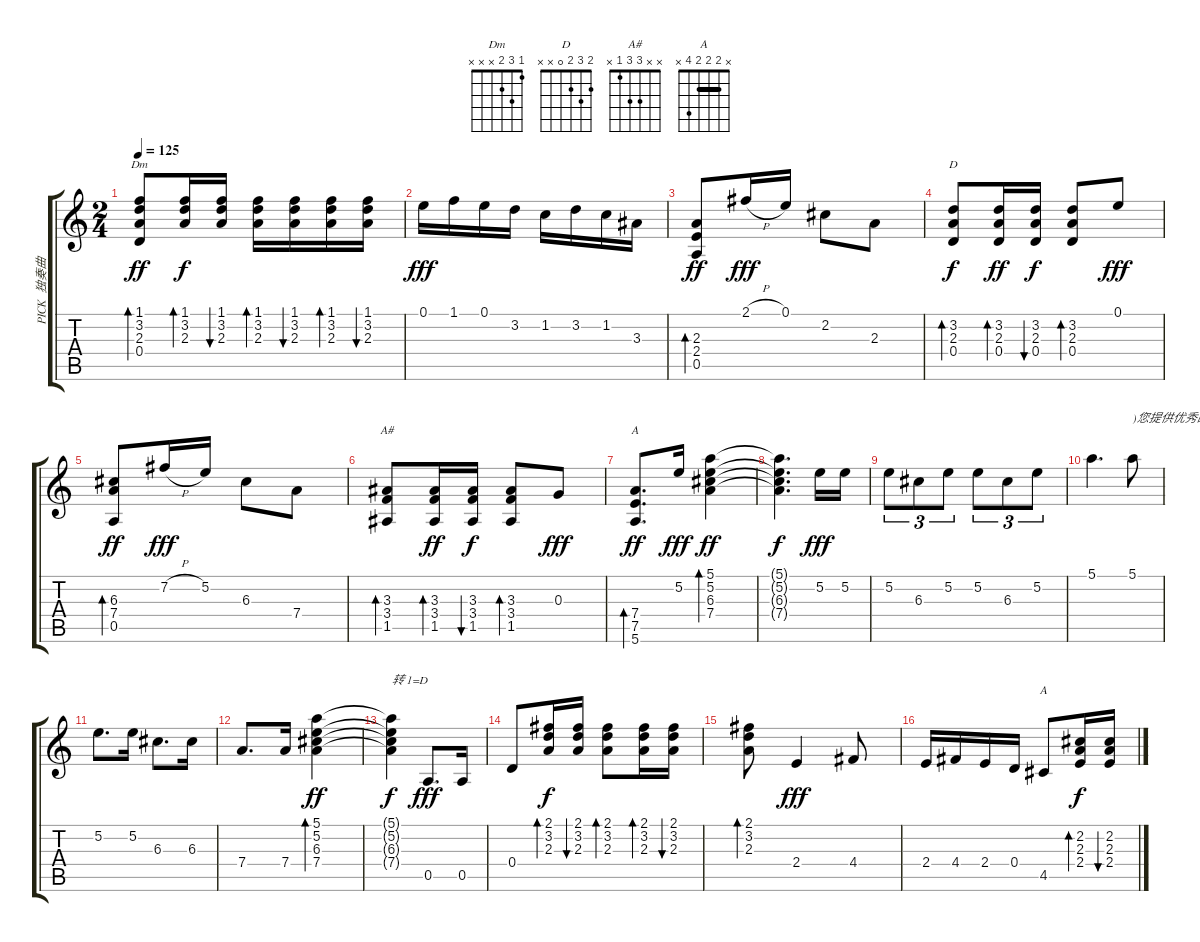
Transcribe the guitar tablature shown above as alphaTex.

\track ("PICK  独奏曲  " "PICK  独奏曲 ") {instrument acousticguitarsteel}
\staff {score tabs}
\tuning (E4 B3 G3 D3 A2 E2) {hide}
\chord ("Dm" 1 3 2 x x x)
\chord ("D" 2 3 2 0 x x)
\chord ("A#" x x 3 3 1 x)
\chord ("A" 5 5 6 7 7 5) {firstfret 5 barre 5}
\chord ("A" x 2 2 2 4 x) {barre 2}
\ts (2 4)
\tempo 125
\clef g2
\ks c
(1.1 3.2 2.3 0.4).8{bd 30 ch "Dm" dy ff} (1.1 3.2 2.3).16{bd 30 dy f} (1.1 3.2 2.3).16{bu 30} (1.1 3.2 2.3).16{bd 30} (1.1 3.2 2.3).16{bu 30} (1.1 3.2 2.3).16{bd 30} (1.1 3.2 2.3).16{bu 30} |
0.1.16{dy fff} 1.1.16 0.1.16 3.2.16 1.2.16 3.2.16 1.2.16 3.3.16 |
(2.3 2.4 0.5).8{bd 30 dy ff} 2.1{h}.16{dy fff} 0.1.16 2.2.8 2.3.8 |
(3.2 2.3 0.4).8{bd 30 ch "D" dy f} (3.2 2.3 0.4).16{bd 30 dy ff} (3.2 2.3 0.4).16{bu 30 dy f} (3.2 2.3 0.4).8{bd 30} 0.1.8{dy fff} |
(6.3 7.4 0.5).8{bd 30 dy ff} 7.2{h}.16{dy fff} 5.2.16 6.3.8 7.4.8 |
(3.3 3.4 1.5).8{bd 30 ch "A#"} (3.3 3.4 1.5).16{bd 30 dy ff} (3.3 3.4 1.5).16{bu 30 dy f} (3.3 3.4 1.5).8{bd 30} 0.3.8{dy fff} |
(7.4 7.5 5.6).8{d bd 30 ch "A" dy ff} 5.2.16{dy fff} (5.1 5.2 6.3 7.4).4{bd 240 dy ff} |
(5.1{t} 5.2{t} 6.3{t} 7.4{t}).4{d dy f} 5.2.16{dy fff} 5.2.16 |
5.2.8{tu (3 2)} 6.3.8{tu (3 2)} 5.2.8{tu (3 2)} 5.2.8{tu (3 2)} 6.3.8{tu (3 2)} 5.2.8{tu (3 2)} |
5.1.4{d} 5.1.8{txt ")您提供优秀的GTP"} |
5.2.8{d} 5.2.16 6.3.8{d} 6.3.16 |
7.4.8{d} 7.4.16 (5.1 5.2 6.3 7.4).4{bd 240 dy ff} |
(5.1{t} 5.2{t} 6.3{t} 7.4{t}).4{txt "转 1=D" dy f} 0.5.8{d dy fff} 0.5.16 |
0.4.8 (2.1 3.2 2.3).16{bd 30 dy f} (2.1 3.2 2.3).16{bu 30} (2.1 3.2 2.3).8{bd 30} (2.1 3.2 2.3).16{bd 30} (2.1 3.2 2.3).16{bu 30} |
(2.1 3.2 2.3).8{bd 30} 2.4.4{dy fff} 4.4.8 |
2.4.16 4.4.16 2.4.16 0.4.16 4.5.8{ch "A"} (2.2 2.3 2.4).16{bd 30 dy f} (2.2 2.3 2.4).16{bu 30}
